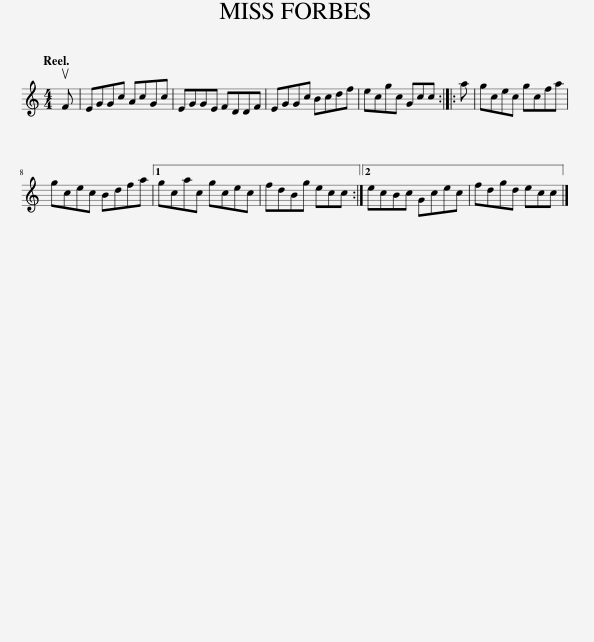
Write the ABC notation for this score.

X:1
L:1/8
Q:1/4=120
M:4/4
I:linebreak $
K:C
V:1 treble
V:1
 uF | EGGc AcGc | EGGE FDDF | EGGc Bcdf | ecgc Gcc :: %5
 a | gcec gcfa |$ gcec Bdfa |1 gcac gcec | fdBg ecc :|2 %10
 ecBc Gcec | fdgd ecc |] %12
